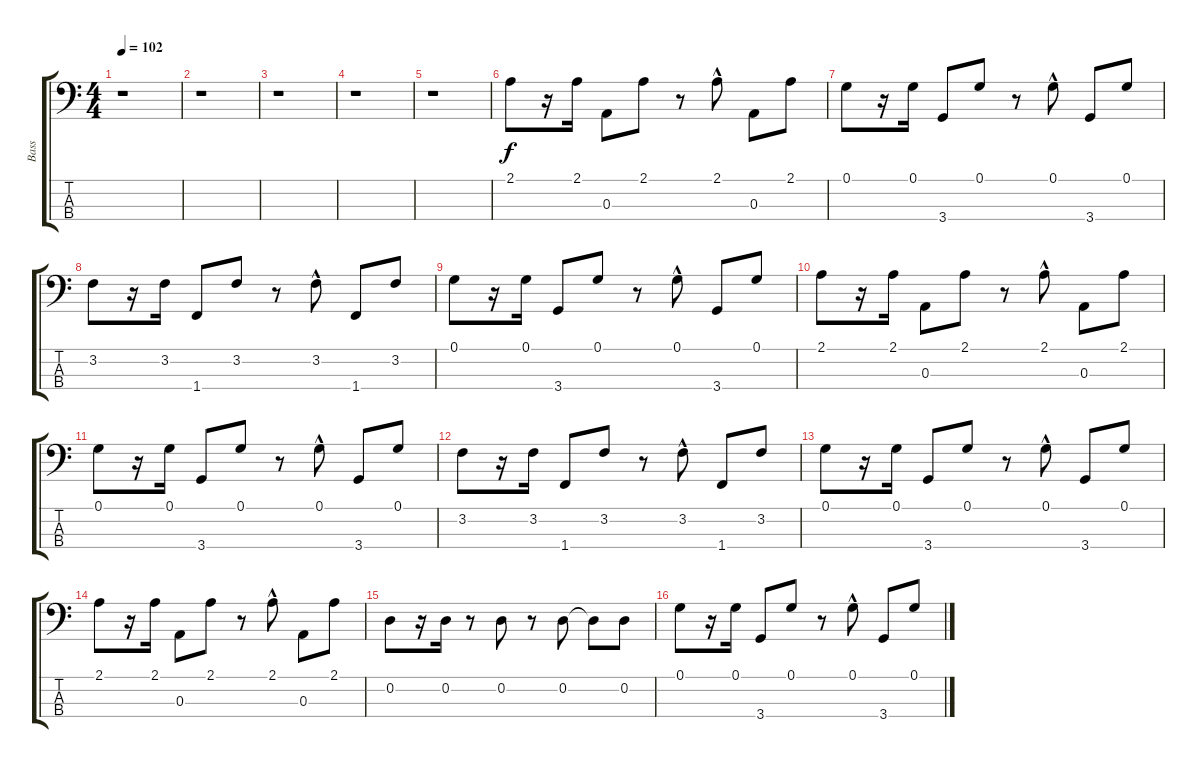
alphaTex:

\track ("Bass" "Bass") {instrument electricbassfinger}
\staff {score tabs}
\tuning (G2 D2 A1 E1) {hide}
\ts (4 4)
\tempo 102
\clef f4
\ks c
r.1{dy f} |
r.1 |
r.1 |
r.1 |
r.1 |
2.1.8 r.16 2.1.16 0.3.8 2.1.8 r.8 2.1{hac}.8 0.3.8 2.1.8 |
0.1.8 r.16 0.1.16 3.4.8 0.1.8 r.8 0.1{hac}.8 3.4.8 0.1.8 |
3.2.8 r.16 3.2.16 1.4.8 3.2.8 r.8 3.2{hac}.8 1.4.8 3.2.8 |
0.1.8 r.16 0.1.16 3.4.8 0.1.8 r.8 0.1{hac}.8 3.4.8 0.1.8 |
2.1.8 r.16 2.1.16 0.3.8 2.1.8 r.8 2.1{hac}.8 0.3.8 2.1.8 |
0.1.8 r.16 0.1.16 3.4.8 0.1.8 r.8 0.1{hac}.8 3.4.8 0.1.8 |
3.2.8 r.16 3.2.16 1.4.8 3.2.8 r.8 3.2{hac}.8 1.4.8 3.2.8 |
0.1.8 r.16 0.1.16 3.4.8 0.1.8 r.8 0.1{hac}.8 3.4.8 0.1.8 |
2.1.8 r.16 2.1.16 0.3.8 2.1.8 r.8 2.1{hac}.8 0.3.8 2.1.8 |
0.2.8 r.16 0.2.16 r.8 0.2.8 r.8 0.2.8 0.2{t}.8 0.2.8 |
0.1.8 r.16 0.1.16 3.4.8 0.1.8 r.8 0.1{hac}.8 3.4.8 0.1.8
